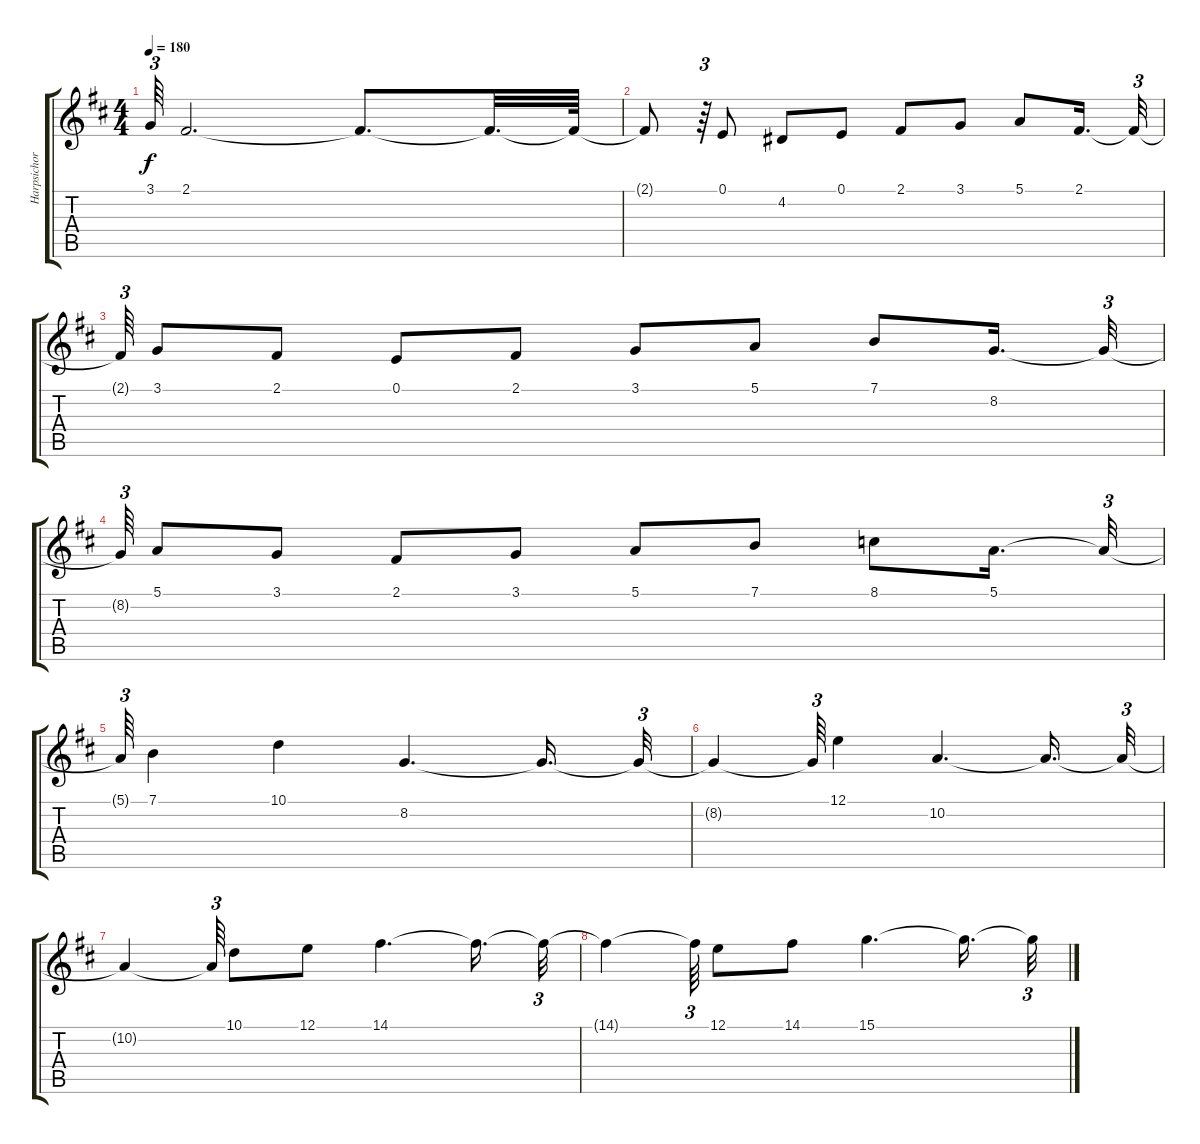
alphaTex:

\track ("Harpsichord RH" "Harpsichor") {instrument harpsichord}
\staff {score tabs}
\tuning (E4 B3 G3 D3 A2 E2) {hide}
\ts (4 4)
\tempo 180
\clef g2
\ks bminor
3.1{t}.64{tu (3 2) dy f} 2.1.2{d} 2.1{t}.8{d} 2.1{t}.32{d} 2.1{t}.64 |
2.1{t}.8 r.64{tu (3 2)} 0.1.8 4.2.8 0.1.8 2.1.8 3.1.8 5.1.8 2.1.16{d} 2.1{t}.32{tu (3 2)} |
2.1{t}.64{tu (3 2)} 3.1.8 2.1.8 0.1.8 2.1.8 3.1.8 5.1.8 7.1.8 8.2.16{d} 8.2{t}.32{tu (3 2)} |
8.2{t}.64{tu (3 2)} 5.1.8 3.1.8 2.1.8 3.1.8 5.1.8 7.1.8 8.1.8 5.1.16{d} 5.1{t}.32{tu (3 2)} |
5.1{t}.64{tu (3 2)} 7.1.4 10.1.4 8.2.4{d} 8.2{t}.16{d} 8.2{t}.32{tu (3 2)} |
8.2{t}.4 8.2{t}.64{tu (3 2)} 12.1.4 10.2.4{d} 10.2{t}.16{d} 10.2{t}.32{tu (3 2)} |
10.2{t}.4 10.2{t}.64{tu (3 2)} 10.1.8 12.1.8 14.1.4{d} 14.1{t}.16{d} 14.1{t}.32{tu (3 2)} |
14.1{t}.4 14.1{t}.64{tu (3 2)} 12.1.8 14.1.8 15.1.4{d} 15.1{t}.16{d} 15.1{t}.32{tu (3 2)}
